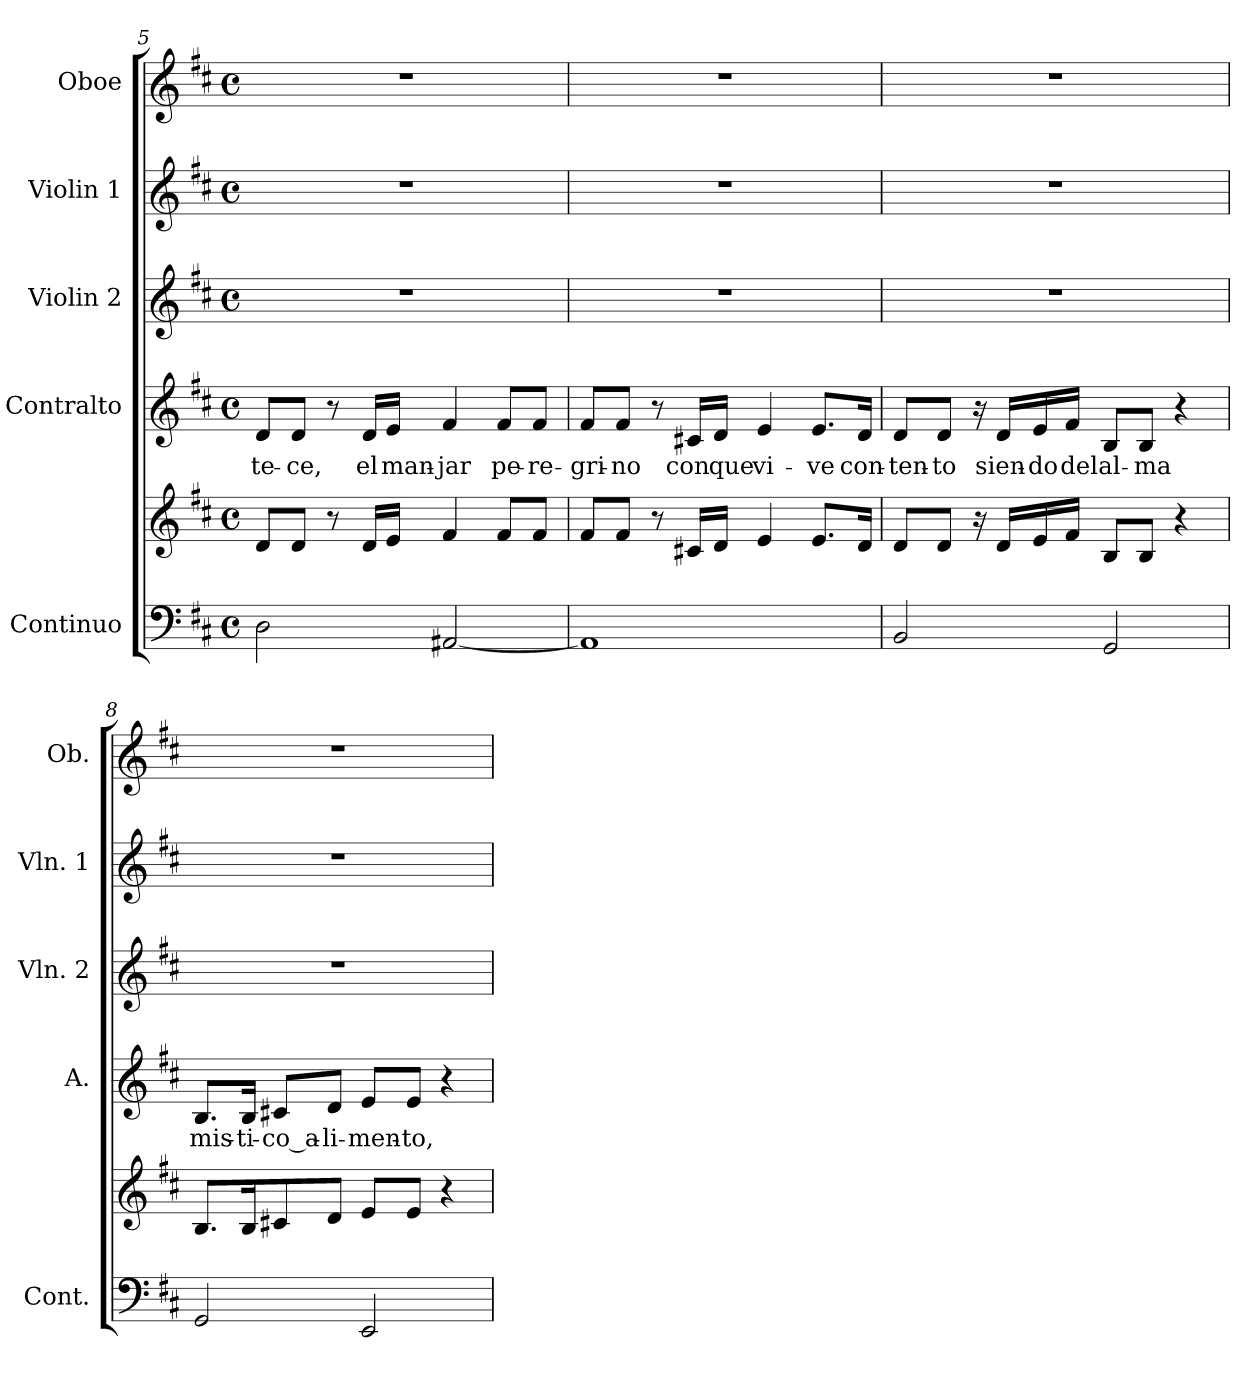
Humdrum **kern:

**kern	**kern	**kern	**text	**kern	**kern	**kern
*part5	*part5	*part4	*part4	*part3	*part2	*part1
*staff6	*staff5	*staff4	*staff4	*staff3	*staff2	*staff1
*I"Continuo	*	*I"Contralto	*	*I"Violin 2	*I"Violin 1	*I"Oboe
*I'Cont.	*	*I'A.	*	*I'Vln. 2	*I'Vln. 1	*I'Ob.
!!LO:LB:g=z
*clefF4	*clefG2	*clefG2	*	*clefG2	*clefG2	*clefG2
*k[f#c#]	*k[f#c#]	*k[f#c#]	*	*k[f#c#]	*k[f#c#]	*k[f#c#]
*D:	*D:	*D:	*	*D:	*D:	*D:
*M4/4	*M4/4	*M4/4	*	*M4/4	*M4/4	*M4/4
*met(c)	*met(c)	*met(c)	*	*met(c)	*met(c)	*met(c)
=5	=5	=5	=5	=5	=5	=5
!	!	!	!LO:LY:b:color=#000000	!	!	!
2Di\	8di/L	8di/L	-te-	1r	1r	1r
!	!	!	!LO:LY:b:color=#000000	!	!	!
.	8di/J	8di/J	-ce,	.	.	.
.	8r	8r	.	.	.	.
!	!	!	!LO:LY:b:color=#000000	!	!	!
.	16di/LL	16di/LL	el	.	.	.
!	!	!	!LO:LY:b:color=#000000	!	!	!
.	16ei/JJ	16ei/JJ	man-	.	.	.
!	!	!	!LO:LY:b:color=#000000	!	!	!
[2AA#Xi/	4f#i/	4f#i/	-jar	.	.	.
!	!	!	!LO:LY:b:color=#000000	!	!	!
.	8f#i/L	8f#i/L	pe-	.	.	.
!	!	!	!LO:LY:b:color=#000000	!	!	!
.	8f#i/J	8f#i/J	-re-	.	.	.
=6	=6	=6	=6	=6	=6	=6
!	!	!	!LO:LY:b:color=#000000	!	!	!
1AA#i]	8f#i/L	8f#i/L	-gri-	1r	1r	1r
!	!	!	!LO:LY:b:color=#000000	!	!	!
.	8f#i/J	8f#i/J	-no	.	.	.
.	8r	8r	.	.	.	.
!	!	!	!LO:LY:b:color=#000000	!	!	!
.	16c#Xi/LL	16c#Xi/LL	con	.	.	.
!	!	!	!LO:LY:b:color=#000000	!	!	!
.	16di/JJ	16di/JJ	que	.	.	.
!	!	!	!LO:LY:b:color=#000000	!	!	!
.	4ei/	4ei/	vi-	.	.	.
!	!	!	!LO:LY:b:color=#000000	!	!	!
.	8.ei/L	8.ei/L	-ve	.	.	.
!	!	!	!LO:LY:b:color=#000000	!	!	!
.	16di/Jk	16di/Jk	con-	.	.	.
=7	=7	=7	=7	=7	=7	=7
!	!	!	!LO:LY:b:color=#000000	!	!	!
2BBi/	8di/L	8di/L	-ten-	1r	1r	1r
!	!	!	!LO:LY:b:color=#000000	!	!	!
.	8di/J	8di/J	-to	.	.	.
.	16r	16r	.	.	.	.
!	!	!	!LO:LY:b:color=#000000	!	!	!
.	16di/LL	16di/LL	sien-	.	.	.
!	!	!	!LO:LY:b:color=#000000	!	!	!
.	16ei/	16ei/	-do	.	.	.
!	!	!	!LO:LY:b:color=#000000	!	!	!
.	16f#i/JJ	16f#i/JJ	del	.	.	.
!	!	!	!LO:LY:b:color=#000000	!	!	!
2GGi/	8Bi/L	8Bi/L	al-	.	.	.
!	!	!	!LO:LY:b:color=#000000	!	!	!
.	8Bi/J	8Bi/J	-ma	.	.	.
.	4r	4r	.	.	.	.
=8	=8	=8	=8	=8	=8	=8
!	!	!	!LO:LY:b:color=#000000	!	!	!
2GGi/	8.Bi/L	8.Bi/L	mis-	1r	1r	1r
!	!	!	!LO:LY:b:color=#000000	!	!	!
.	16Bi/k	16Bi/Jk	-ti-	.	.	.
!	!	!	!LO:LY:b:color=#000000	!	!	!
.	8c#Xi/	8c#Xi/L	-co_a-	.	.	.
!	!	!	!LO:LY:b:color=#000000	!	!	!
.	8di/J	8di/J	-li-	.	.	.
!	!	!	!LO:LY:b:color=#000000	!	!	!
2EEi/	8ei/L	8ei/L	-men-	.	.	.
!	!	!	!LO:LY:b:color=#000000	!	!	!
.	8ei/J	8ei/J	-to,	.	.	.
.	4r	4r	.	.	.	.
=	=	=	=	=	=	=
*-	*-	*-	*-	*-	*-	*-
